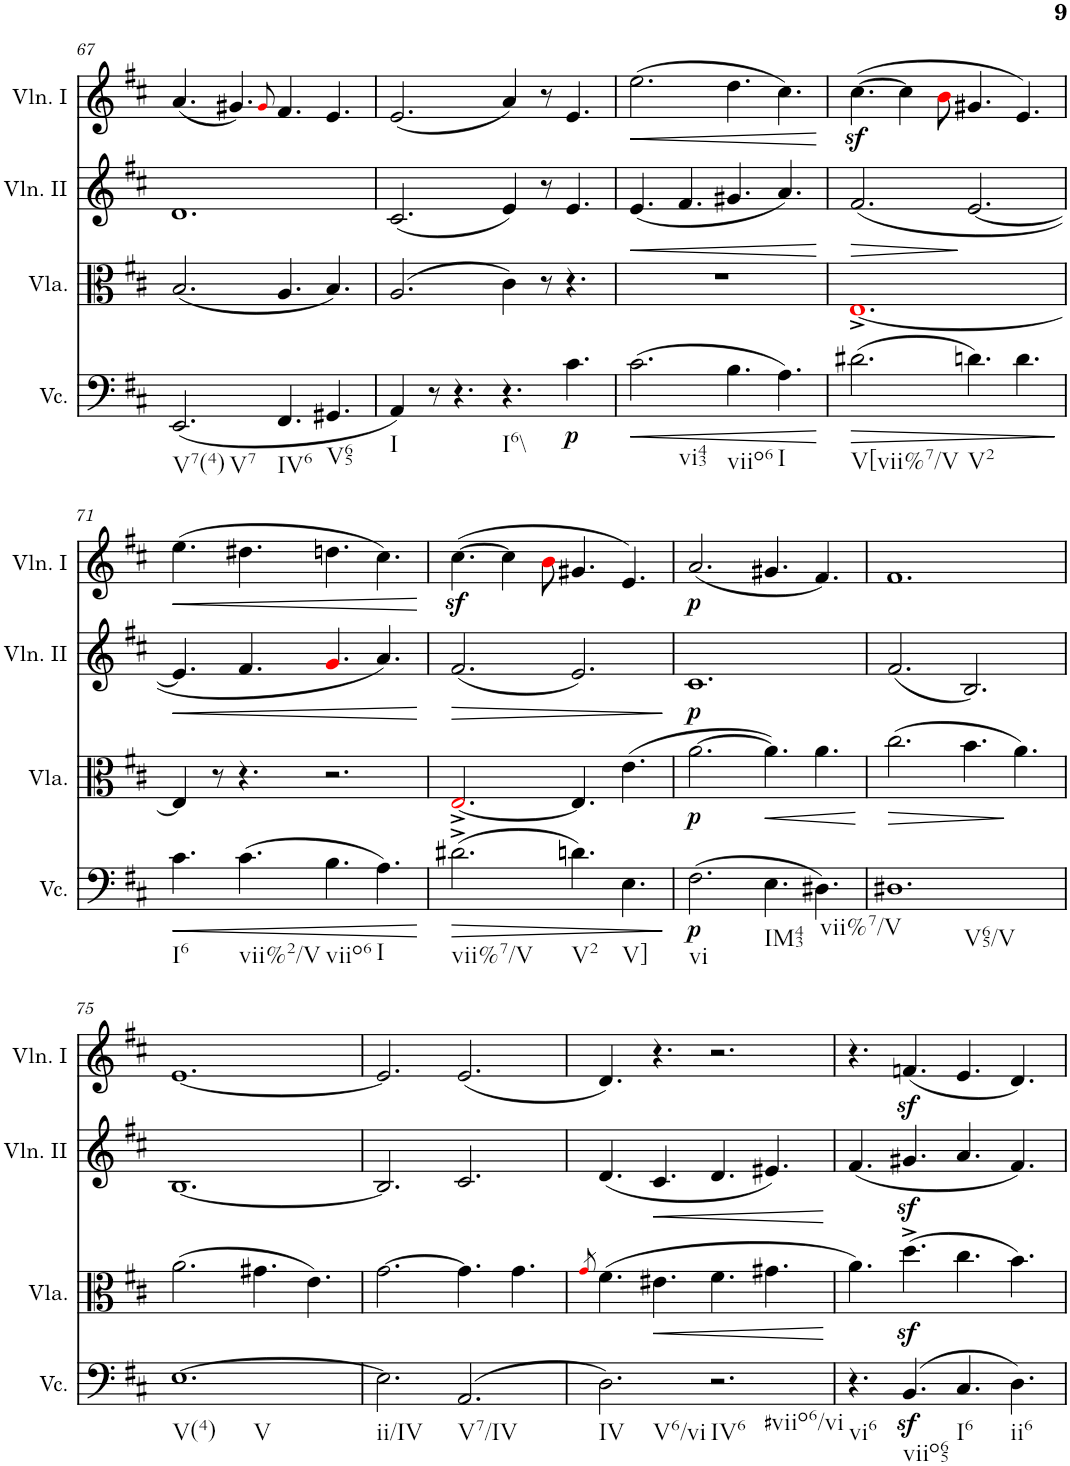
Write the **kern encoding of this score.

**kern	**dynam	**kern	**dynam	**kern	**dynam	**kern	**dynam
*part4	*part4	*part3	*part3	*part2	*part2	*part1	*part1
*staff4	*staff4	*staff3	*staff3	*staff2	*staff2	*staff1	*staff1
*I"Violoncello	*	*I"Viola	*	*I"Violino II	*	*I"Violino I	*
*I'Vc.	*	*I'Vla.	*	*I'Vln. II	*	*I'Vln. I	*
!!LO:PB:g=z
*clefF4	*	*clefC3	*	*clefG2	*	*clefG2	*
*k[f#c#]	*	*k[f#c#]	*	*k[f#c#]	*	*k[f#c#]	*
*M12/8	*	*M12/8	*	*M12/8	*	*M12/8	*
=67	=67	=67	=67	=67	=67	=67	=67
!LO:TX:b:t=V7(4)	!	!	!	!	!	!	!
!LO:TX:b:t=V7	!	!	!	!	!	!	!
(2.EE/	.	(2.B/	.	1.d	.	(4.a/	.
.	.	.	.	.	.	4.g#X/)	.
.	.	.	.	.	.	8qg#i/	.
!LO:TX:b:t=IV6	!	!	!	!	!	!	!
4.FF#/	.	4.A/	.	.	.	4.f#/	.
!LO:TX:b:t=V65	!	!	!	!	!	!	!
4.GG#X/	.	4.B/)	.	.	.	4.e/	.
=68	=68	=68	=68	=68	=68	=68	=68
!LO:TX:b:t=I	!	!	!	!	!	!	!
4AA/)	.	(2.A/	.	(2.c#/	.	(2.e/	.
8r	.	.	.	.	.	.	.
4.r	.	.	.	.	.	.	.
!LO:TX:b:t=I6\\	!	!	!	!	!	!	!
4.r	.	4c#\)	.	4e/)	.	4a/)	.
.	.	8r	.	8r	.	8r	.
!	!LO:DY:b	!	!	!	!	!	!
4.c#\	p	4.r	.	4.e/	.	4.e/	.
=69	=69	=69	=69	=69	=69	=69	=69
!LO:TX:b:t=vi43	!	!	!	!	!	!	!
!	!LO:HP:b	!	!	!	!LO:HP:b	!	!LO:HP:b
(2.c#\	<	1.r	.	(4.e/	<	(2.ee\	<
.	.	.	.	4.f#/	.	.	.
!LO:TX:b:t=viio6	!	!	!	!	!	!	!
4.B\	.	.	.	4.g#X/	.	4.dd\	.
!LO:TX:b:t=I	!	!	!	!	!	!	!
4.A\)	.	.	.	4.a/)	.	4.cc#\)	.
.	[	.	.	.	[	.	[
=70	=70	=70	=70	=70	=70	=70	=70
!LO:TX:b:t=V[vii%7/V	!	!	!	!	!	!	!
!	!LO:HP:b	!	!	!	!LO:HP:b	!	!
(2.d#X\	>	[1.E^i	.	(2.f#/	>	([4.cc#z<\	.
.	.	.	.	.	.	4cc#\]	.
.	.	.	.	.	.	8bi\	.
!LO:TX:b:t=V2	!	!	!	!	!	!	!
4.dn\)	.	.	.	[2.e/	]	4.g#X/	.
4.d\	.	.	.	.	.	4.e/)	.
.	]	.	.	.	.	.	.
!!LO:LB:g=z
=71	=71	=71	=71	=71	=71	=71	=71
!LO:TX:b:t=I6	!	!	!	!	!	!	!
!	!LO:HP:b	!	!	!	!LO:HP:b	!	!LO:HP:b
4.c#\	<	4E/]	.	4.e/]	<	(4.ee\	<
.	.	8r	.	.	.	.	.
!LO:TX:b:t=vii%2/V	!	!	!	!	!	!	!
(4.c#\	.	4.r	.	4.f#/	.	4.dd#X\	.
!LO:TX:b:t=viio6	!	!	!	!	!	!	!
4.B\	.	2.r	.	4.gi/	.	4.ddn\	.
!LO:TX:b:t=I	!	!	!	!	!	!	!
4.A\)	.	.	.	4.a/)	.	4.cc#\)	.
.	[	.	.	.	[	.	[
=72	=72	=72	=72	=72	=72	=72	=72
!LO:TX:b:t=vii%7/V	!	!	!	!	!	!	!
!	!LO:HP:b	!	!	!	!LO:HP:b	!	!
(2.d#X^\	>	[2.E^i/	.	(2.f#/	>	([4.cc#z<\	.
.	.	.	.	.	.	4cc#\]	.
.	.	.	.	.	.	8bi\	.
!LO:TX:b:t=V2	!	!	!	!	!	!	!
4.dn\)	.	4.E/]	.	2.e/)	.	4.g#X/	.
!LO:TX:b:t=V]	!	!	!	!	!	!	!
4.E\	.	(4.e\	.	.	.	4.e/)	.
.	]	.	.	.	]	.	.
=73	=73	=73	=73	=73	=73	=73	=73
!LO:TX:b:t=vi	!	!	!	!	!	!	!
!	!LO:DY:b	!	!LO:DY:b	!	!LO:DY:b	!	!LO:DY:b
(2.F#\	p	[2.a\	p	1.c#	p	(2.a/	p
!LO:TX:b:t=IM43	!	!	!	!	!	!	!
!	!	!	!LO:HP:b	!	!	!	!
4.E\	.	4.a\])	<	.	.	4.g#X/	.
!LO:TX:b:t=vii%7/V	!	!	!	!	!	!	!
4.D#X\)	.	4.a\	.	.	.	4.f#/)	.
.	.	.	[	.	.	.	.
=74	=74	=74	=74	=74	=74	=74	=74
!LO:TX:b:t=V65/V	!	!	!	!	!	!	!
!	!	!	!LO:HP:b	!	!	!	!
1.D#X	.	(2.cc#\	>	(2.f#/	.	1.f#	.
.	.	4.b\	.	2.B/)	.	.	.
.	.	4.a\)	]	.	.	.	.
!!LO:LB:g=z
=75	=75	=75	=75	=75	=75	=75	=75
!LO:TX:b:t=V(4)	!	!	!	!	!	!	!
!LO:TX:b:t=V	!	!	!	!	!	!	!
[1.E	.	(2.a\	.	[1.B	.	[1.e	.
.	.	4.g#X\	.	.	.	.	.
.	.	4.e\)	.	.	.	.	.
=76	=76	=76	=76	=76	=76	=76	=76
!LO:TX:b:t=ii/IV	!	!	!	!	!	!	!
2.E\]	.	[2.g\	.	2.B/]	.	2.e/]	.
!LO:TX:b:t=V7/IV	!	!	!	!	!	!	!
(2.AA/	.	4.g\]	.	2.c#/	.	(2.e/	.
.	.	4.g\	.	.	.	.	.
=77	=77	=77	=77	=77	=77	=77	=77
.	.	8qgi/	.	.	.	.	.
!LO:TX:b:t=IV	!	!	!	!	!	!	!
!LO:TX:b:t=V6/vi	!	!	!	!	!	!	!
2.D\)	.	(4.f#\	.	(4.d/	.	4.d/)	.
!	!	!	!LO:HP:b	!	!LO:HP:b	!	!
.	.	4.e#X\	<	4.c#/	<	4.r	.
!LO:TX:b:t=IV6	!	!	!	!	!	!	!
!LO:TX:b:t=#viio6/vi	!	!	!	!	!	!	!
2.r	.	4.f#\	.	4.d/	.	2.r	.
.	.	4.g#X\	.	4.e#X/)	.	.	.
.	.	.	[	.	[	.	.
=78	=78	=78	=78	=78	=78	=78	=78
!LO:TX:b:t=vi6	!	!	!	!	!	!	!
4.r	.	4.a\)	.	(4.f#/	.	4.r	.
!LO:TX:b:t=viio65	!	!	!	!	!	!	!
(4.BBz</	.	(4.ddz<^\	.	4.g#Xz</	.	(4.fnz</	.
!LO:TX:b:t=I6	!	!	!	!	!	!	!
4.C#/	.	4.cc#\	.	4.a/	.	4.e/	.
!LO:TX:b:t=ii6	!	!	!	!	!	!	!
4.D\)	.	4.b\)	.	4.f#/)	.	4.d/)	.
=	=	=	=	=	=	=	=
*-	*-	*-	*-	*-	*-	*-	*-
